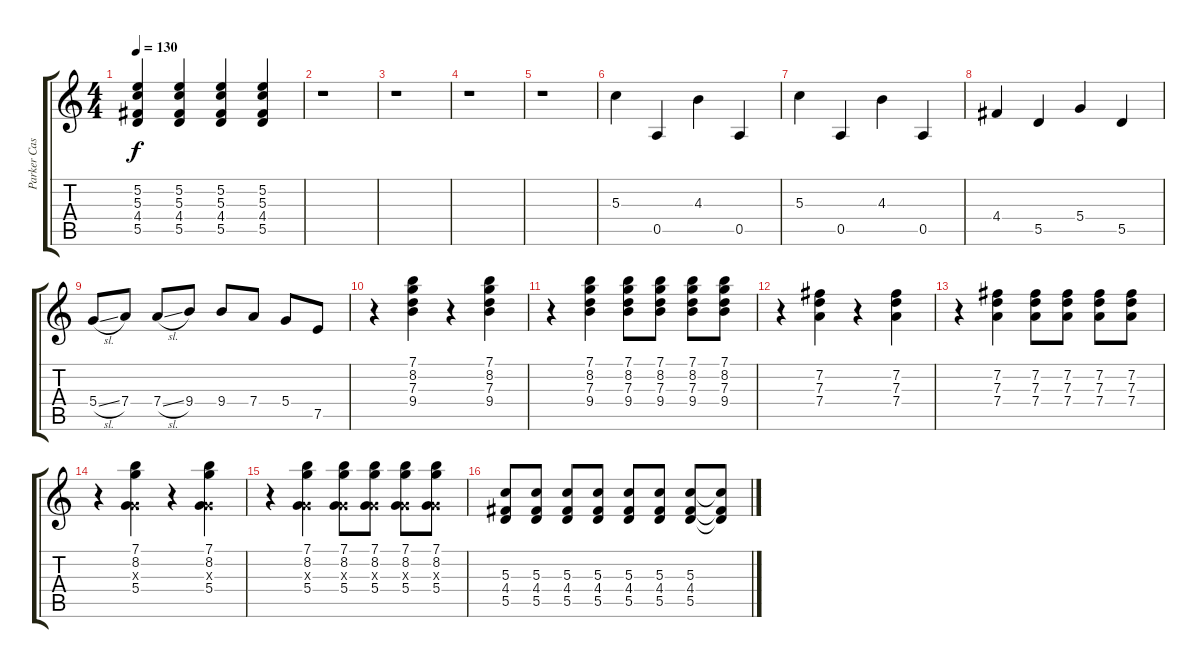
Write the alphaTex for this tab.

\track ("Parker Case" "Parker Cas") {instrument acousticguitarsteel}
\staff {score tabs}
\tuning (E4 B3 G3 D3 A2 E2) {hide}
\ts (4 4)
\tempo 130
\clef g2
\ks c
(5.2 5.3 4.4 5.5).4{dy f} (5.2 5.3 4.4 5.5).4 (5.2 5.3 4.4 5.5).4 (5.2 5.3 4.4 5.5).4 |
r.1 |
r.1 |
r.1 |
r.1 |
5.3.4 0.5.4 4.3.4 0.5.4 |
5.3.4 0.5.4 4.3.4 0.5.4 |
4.4.4 5.5.4 5.4.4 5.5.4 |
5.4{sl}.8 7.4.8 7.4{sl}.8 9.4.8 9.4.8 7.4.8 5.4.8 7.5.8 |
r.4 (7.1 8.2 7.3 9.4).4 r.4 (7.1 8.2 7.3 9.4).4 |
r.4 (7.1 8.2 7.3 9.4).4 (7.1 8.2 7.3 9.4).8 (7.1 8.2 7.3 9.4).8 (7.1 8.2 7.3 9.4).8 (7.1 8.2 7.3 9.4).8 |
r.4 (7.2 7.3 7.4).4 r.4 (7.2 7.3 7.4).4 |
r.4 (7.2 7.3 7.4).4 (7.2 7.3 7.4).8 (7.2 7.3 7.4).8 (7.2 7.3 7.4).8 (7.2 7.3 7.4).8 |
r.4 (7.1 8.2 0.3{x} 5.4).4 r.4 (7.1 8.2 0.3{x} 5.4).4 |
r.4 (7.1 8.2 0.3{x} 5.4).4 (7.1 8.2 0.3{x} 5.4).8 (7.1 8.2 0.3{x} 5.4).8 (7.1 8.2 0.3{x} 5.4).8 (7.1 8.2 0.3{x} 5.4).8 |
(5.3 4.4 5.5).8 (5.3 4.4 5.5).8 (5.3 4.4 5.5).8 (5.3 4.4 5.5).8 (5.3 4.4 5.5).8 (5.3 4.4 5.5).8 (5.3 4.4 5.5).8 (5.3{t} 4.4{t} 5.5{t}).8
